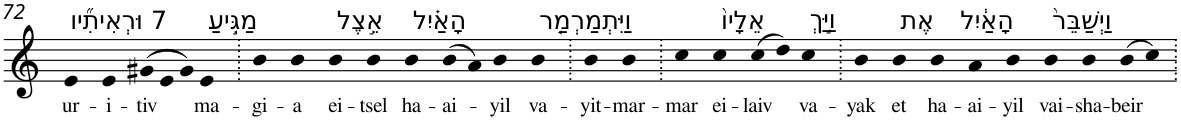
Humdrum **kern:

**kern	**text
*part1	*part1
*staff1	*staff1
*I"Piano	*
*I'Pno	*
!!LO:PB:g=z
*clefG2	*
*k[]	*
=72	=72
!LO:TX:a:t=7 וּרְאִיתִ֞יו	!
!	!LO:LY:b
4e	ur-
!	!LO:LY:b
4e	-i-
*Xtuplet	*
!	!LO:LY:b
(>12g#X	-tiv
12e	.
12g#)	.
!LO:TX:a:t=מַגִּ֣יעַ	!
!	!LO:LY:b
4e	ma-
=73.	=73.
!	!LO:LY:b
4b	-gi-
!	!LO:LY:b
4b	-a
!LO:TX:a:t=אֵ֣צֶל	!
!	!LO:LY:b
4b	ei-
!	!LO:LY:b
4b	-tsel
!LO:TX:a:t=הָאַ֗יִל	!
!	!LO:LY:b
4b	ha-
!	!LO:LY:b
(>8b	-ai-
8a)	.
!	!LO:LY:b
4b	-yil
!LO:TX:a:t=וַיִּתְמַרְמַ֤ר	!
!	!LO:LY:b
4b	va-
=74.	=74.
!	!LO:LY:b
4b	-yit-
!	!LO:LY:b
4b	-mar-
=75.	=75.
!	!LO:LY:b
4cc	-mar
!LO:TX:a:t=אֵלָיו֙	!
!	!LO:LY:b
4cc	ei-
!	!LO:LY:b
(>8cc	-laiv
8dd)	.
!LO:TX:a:t=וַיַּ֣ךְ	!
!	!LO:LY:b
4cc	va-
=76.	=76.
!	!LO:LY:b
4b	-yak
!LO:TX:a:t=אֶת	!
!	!LO:LY:b
4b	et
!LO:TX:a:t=הָאַ֔יִל	!
!	!LO:LY:b
4b	ha-
!	!LO:LY:b
4a	-ai-
!	!LO:LY:b
4b	-yil
!LO:TX:a:t=וַיְשַׁבֵּר֙	!
!	!LO:LY:b
4b	vai-
!	!LO:LY:b
4b	-sha-
!	!LO:LY:b
(>8b	-beir
8cc)	.
=.	=.
*-	*-
